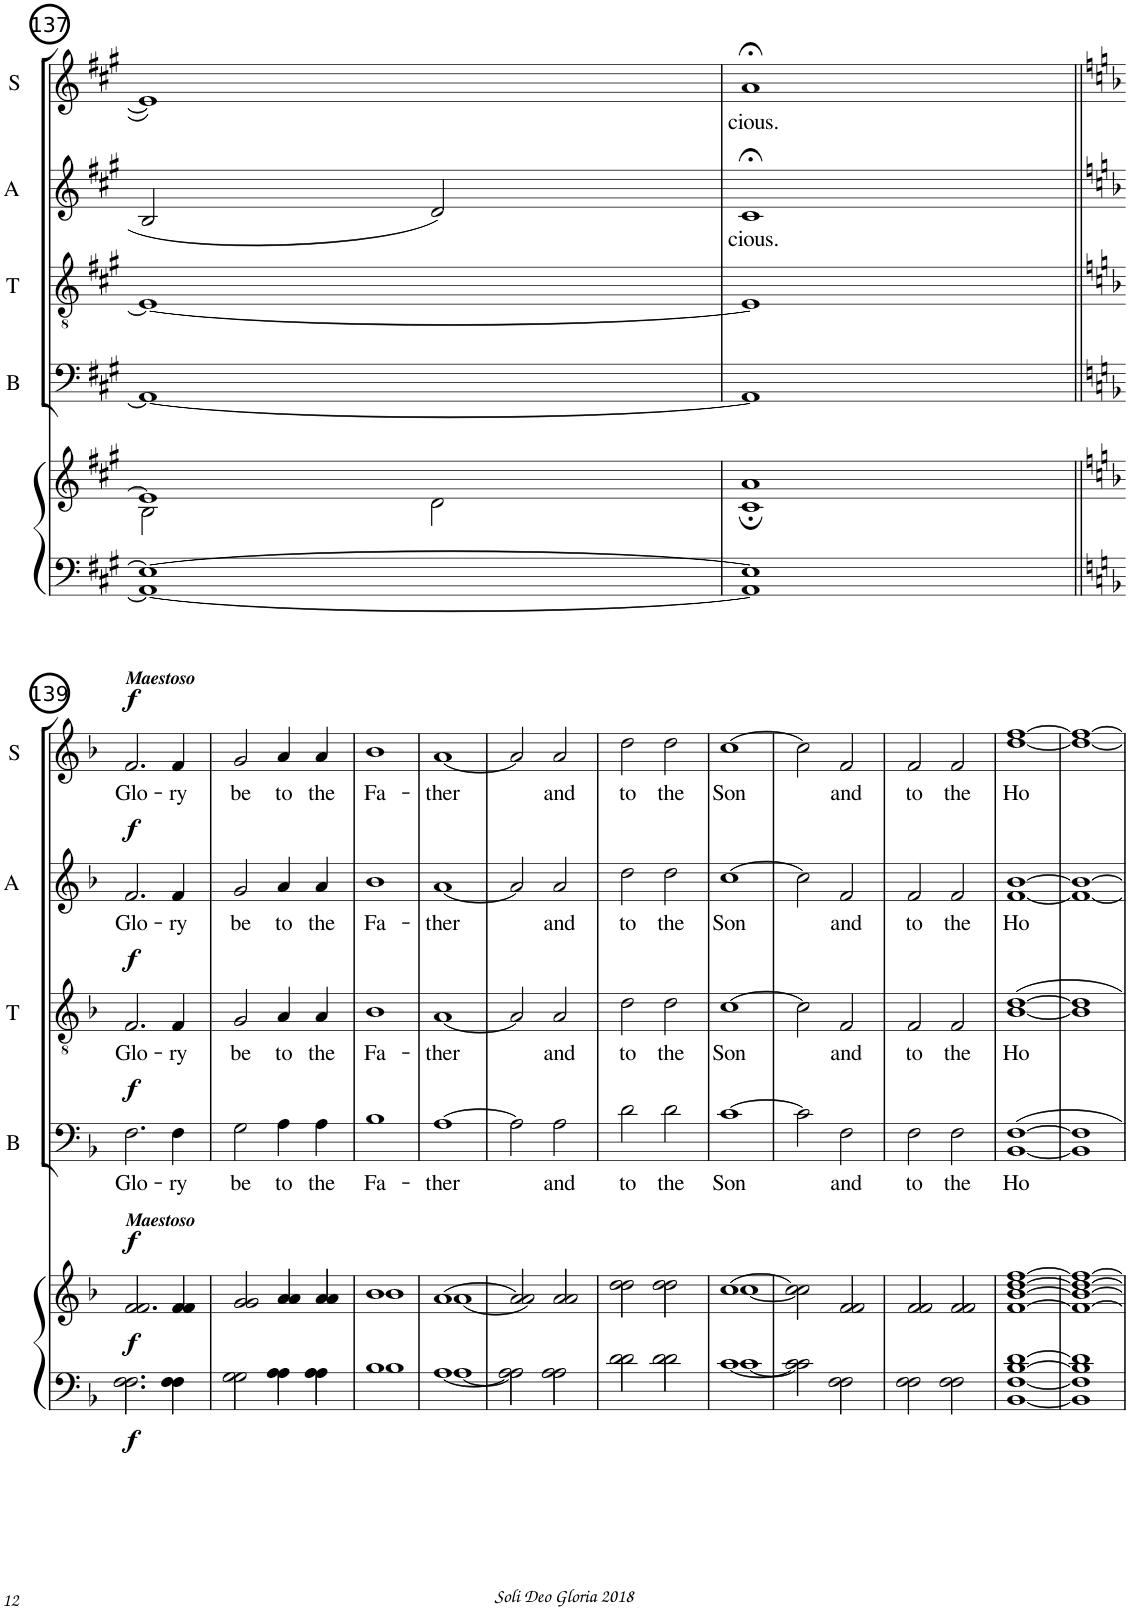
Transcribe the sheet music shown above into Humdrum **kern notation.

**kern	**dynam	**kern	**dynam	**kern	**text	**dynam	**kern	**text	**dynam	**kern	**text	**dynam	**kern	**text	**dynam
*part6	*part6	*part5	*part5	*part4	*part4	*part4	*part3	*part3	*part3	*part2	*part2	*part2	*part1	*part1	*part1
*staff6	*staff6	*staff5	*staff5	*staff4	*staff4	*staff4	*staff3	*staff3	*staff3	*staff2	*staff2	*staff2	*staff1	*staff1	*staff1
*	*	*	*	*I"Bass	*	*	*I"Tenor	*	*	*I"Alto	*	*	*I"Soprano	*	*
*	*	*	*	*I'B	*	*	*I'T	*	*	*I'A	*	*	*I'S	*	*
!!LO:PB:g=z
*clefF4	*	*clefG2	*	*clefF4	*	*	*clefGv2	*	*	*clefG2	*	*	*clefG2	*	*
*	*	*	*	*	*	*	*ITrd1c2	*	*	*	*	*	*	*	*
*k[f#c#g#]	*	*k[f#c#g#]	*	*k[f#c#g#]	*	*	*k[f#c#g#]	*	*	*k[f#c#g#]	*	*	*k[f#c#g#]	*	*
*A:	*	*A:	*	*A:	*	*	*A:	*	*	*A:	*	*	*A:	*	*
*M4/4	*	*M4/4	*	*M2/2	*	*	*M2/2	*	*	*M2/2	*	*	*M2/2	*	*
=137	=137	=137	=137	=137	=137	=137	=137	=137	=137	=137	=137	=137	=137	=137	=137
*^	*	*^	*	*	*	*	*	*	*	*	*	*	*	*	*
1E_	1AA_	.	1e]	2B\	.	1AA_	.	.	1E_	.	.	2B/	.	.	1e]	.	.
.	.	.	.	2d\	.	.	.	.	.	.	.	2d/	.	.	.	.	.
=138	=138	=138	=138	=138	=138	=138	=138	=138	=138	=138	=138	=138	=138	=138	=138	=138	=138
!	!	!	!	!	!	!	!	!	!	!	!	!	!LO:LY:b	!	!	!LO:LY:b	!
1E]	1AA]	.	1a	1c#;	.	1AA]	.	.	1E]	.	.	1c#;<	cious.	.	1a;<	cious.	.
!!LO:LB:g=z
=139||	=139||	=139||	=139||	=139||	=139||	=139||	=139||	=139||	=139||	=139||	=139||	=139||	=139||	=139||	=139||	=139||	=139||
*k[b-]	*	*	*k[b-]	*	*	*k[b-]	*	*	*k[b-]	*	*	*k[b-]	*	*	*k[b-]	*	*
*F:	*	*	*F:	*	*	*F:	*	*	*F:	*	*	*F:	*	*	*F:	*	*
!	!	!	!	!	!	!	!	!	!	!	!	!	!	!	!LO:TX:a:Bi:t=Maestoso	!	!
!	!	!	!LO:TX:a:Bi:t=Maestoso	!	!	!	!	!	!	!	!	!	!	!	!	!	!
!	!	!LO:DY:b	!	!	!LO:DY:b	!	!LO:LY:b	!	!	!LO:LY:b	!	!	!LO:LY:b	!	!	!LO:LY:b	!
!	!	!	!	!	!LO:DY:n=1:a	!	!	!LO:DY:a	!	!	!LO:DY:a	!	!	!LO:DY:a	!	!	!LO:DY:a
2.F\	2.F\	f	2.f/	2.f/	f f	2.F\	Glo-	f	2.F/	Glo-	f	2.f/	Glo-	f	2.f/	Glo-	f
!	!	!	!	!	!	!	!LO:LY:b	!	!	!LO:LY:b	!	!	!LO:LY:b	!	!	!LO:LY:b	!
4F\	4F\	.	4f/	4f/	.	4F\	-ry	.	4F/	-ry	.	4f/	-ry	.	4f/	-ry	.
=140	=140	=140	=140	=140	=140	=140	=140	=140	=140	=140	=140	=140	=140	=140	=140	=140	=140
!	!	!	!	!	!	!	!LO:LY:b	!	!	!LO:LY:b	!	!	!LO:LY:b	!	!	!LO:LY:b	!
2G\	2G\	.	2g/	2g/	.	2G\	be	.	2G/	be	.	2g/	be	.	2g/	be	.
!	!	!	!	!	!	!	!LO:LY:b	!	!	!LO:LY:b	!	!	!LO:LY:b	!	!	!LO:LY:b	!
4A\	4A\	.	4a/	4a/	.	4A\	to	.	4A/	to	.	4a/	to	.	4a/	to	.
!	!	!	!	!	!	!	!LO:LY:b	!	!	!LO:LY:b	!	!	!LO:LY:b	!	!	!LO:LY:b	!
4A\	4A\	.	4a/	4a/	.	4A\	the	.	4A/	the	.	4a/	the	.	4a/	the	.
=141	=141	=141	=141	=141	=141	=141	=141	=141	=141	=141	=141	=141	=141	=141	=141	=141	=141
!	!	!	!	!	!	!	!LO:LY:b	!	!	!LO:LY:b	!	!	!LO:LY:b	!	!	!LO:LY:b	!
1B-	1B-	.	1b-	1b-	.	1B-	Fa-	.	1B-	Fa-	.	1b-	Fa-	.	1b-	Fa-	.
=142	=142	=142	=142	=142	=142	=142	=142	=142	=142	=142	=142	=142	=142	=142	=142	=142	=142
!	!	!	!	!	!	!	!LO:LY:b	!	!	!LO:LY:b	!	!	!LO:LY:b	!	!	!LO:LY:b	!
[<1A	[<1A	.	[>1a	[<1a	.	[1A	-ther	.	[1A	-ther	.	[1a	-ther	.	[1a	-ther	.
=143	=143	=143	=143	=143	=143	=143	=143	=143	=143	=143	=143	=143	=143	=143	=143	=143	=143
2A\]	2A\]	.	2a/]	2a/]	.	2A\]	.	.	2A/]	.	.	2a/]	.	.	2a/]	.	.
!	!	!	!	!	!	!	!LO:LY:b	!	!	!LO:LY:b	!	!	!LO:LY:b	!	!	!LO:LY:b	!
2A\	2A\	.	2a/	2a/	.	2A\	and	.	2A/	and	.	2a/	and	.	2a/	and	.
=144	=144	=144	=144	=144	=144	=144	=144	=144	=144	=144	=144	=144	=144	=144	=144	=144	=144
!	!	!	!	!	!	!	!LO:LY:b	!	!	!LO:LY:b	!	!	!LO:LY:b	!	!	!LO:LY:b	!
2d\	2d\	.	2dd\	2dd\	.	2d\	to	.	2d\	to	.	2dd\	to	.	2dd\	to	.
!	!	!	!	!	!	!	!LO:LY:b	!	!	!LO:LY:b	!	!	!LO:LY:b	!	!	!LO:LY:b	!
2d\	2d\	.	2dd\	2dd\	.	2d\	the	.	2d\	the	.	2dd\	the	.	2dd\	the	.
=145	=145	=145	=145	=145	=145	=145	=145	=145	=145	=145	=145	=145	=145	=145	=145	=145	=145
!	!	!	!	!	!	!	!LO:LY:b	!	!	!LO:LY:b	!	!	!LO:LY:b	!	!	!LO:LY:b	!
[<1c	[<1c	.	[>1cc	[<1cc	.	[1c	Son	.	[1c	Son	.	[1cc	Son	.	[1cc	Son	.
=146	=146	=146	=146	=146	=146	=146	=146	=146	=146	=146	=146	=146	=146	=146	=146	=146	=146
2c\]	2c\]	.	2cc\]	2cc\]	.	2c\]	.	.	2c\]	.	.	2cc\]	.	.	2cc\]	.	.
!	!	!	!	!	!	!	!LO:LY:b	!	!	!LO:LY:b	!	!	!LO:LY:b	!	!	!LO:LY:b	!
2F\	2F\	.	2f/	2f/	.	2F\	and	.	2F/	and	.	2f/	and	.	2f/	and	.
=147	=147	=147	=147	=147	=147	=147	=147	=147	=147	=147	=147	=147	=147	=147	=147	=147	=147
!	!	!	!	!	!	!	!LO:LY:b	!	!	!LO:LY:b	!	!	!LO:LY:b	!	!	!LO:LY:b	!
2F\	2F\	.	2f/	2f/	.	2F\	to	.	2F/	to	.	2f/	to	.	2f/	to	.
!	!	!	!	!	!	!	!LO:LY:b	!	!	!LO:LY:b	!	!	!LO:LY:b	!	!	!LO:LY:b	!
2F\	2F\	.	2f/	2f/	.	2F\	the	.	2F/	the	.	2f/	the	.	2f/	the	.
=148	=148	=148	=148	=148	=148	=148	=148	=148	=148	=148	=148	=148	=148	=148	=148	=148	=148
!	!	!	!	!	!	!	!LO:LY:b	!	!	!LO:LY:b	!	!	!LO:LY:b	!	!	!LO:LY:b	!
[>1B- [>1d	[<1BB- [<1F	.	[>1dd [>1ff	[>1f [>1b-	.	[1BB- [1F	Ho­	.	[1B- [1d	Ho­	.	[1f [1b-	Ho­	.	[1dd [1ff	Ho­	.
=149	=149	=149	=149	=149	=149	=149	=149	=149	=149	=149	=149	=149	=149	=149	=149	=149	=149
1B-] 1d]	1BB-] 1F]	.	1dd_ 1ff_	1f_ 1b-_	.	1BB-] 1F]	.	.	1B-] 1d]	.	.	1f_ 1b-_	.	.	1dd_ 1ff_	.	.
*v	*v	*	*	*	*	*	*	*	*	*	*	*	*	*	*	*	*
*	*	*v	*v	*	*	*	*	*	*	*	*	*	*	*	*	*
=	=	=	=	=	=	=	=	=	=	=	=	=	=	=	=
*-	*-	*-	*-	*-	*-	*-	*-	*-	*-	*-	*-	*-	*-	*-	*-
